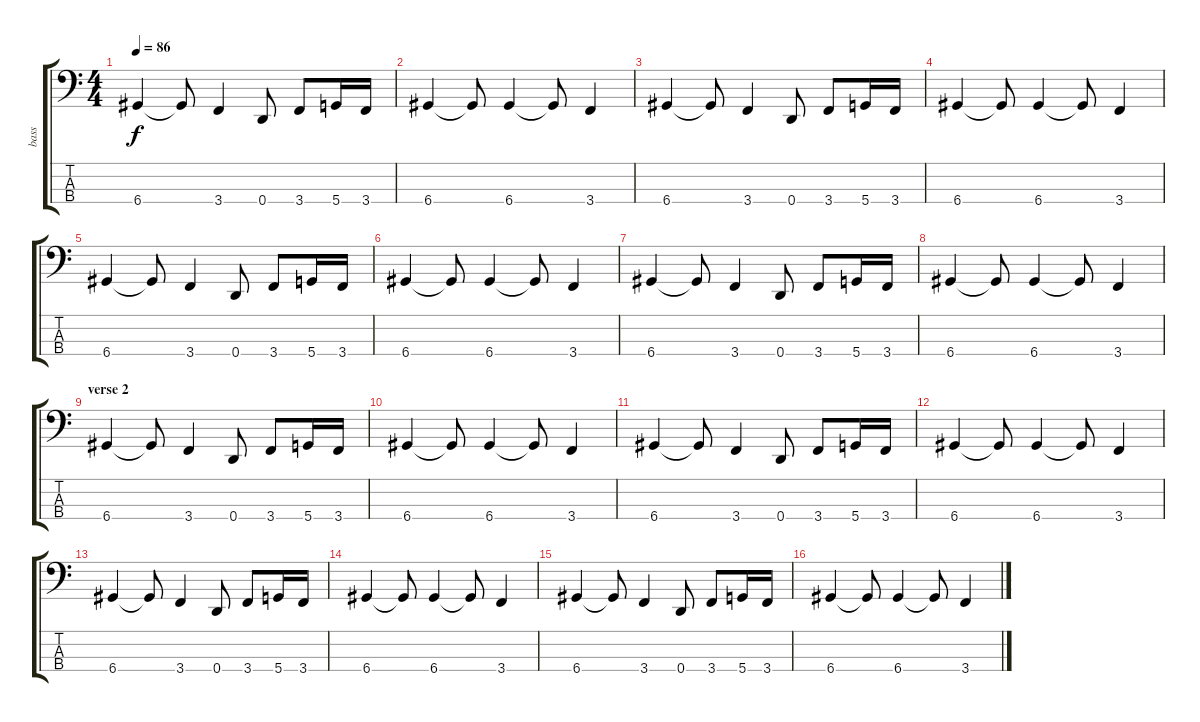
\track ("bass" "bass") {instrument acousticbass}
\staff {score tabs}
\tuning (G2 D2 A1 D1) {hide}
\ts (4 4)
\tempo 86
\clef f4
\ks c
6.4.4{dy f} 6.4{t}.8 3.4.4 0.4.8 3.4.8 5.4.16 3.4.16 |
6.4.4 6.4{t}.8 6.4.4 6.4{t}.8 3.4.4 |
6.4.4 6.4{t}.8 3.4.4 0.4.8 3.4.8 5.4.16 3.4.16 |
6.4.4 6.4{t}.8 6.4.4 6.4{t}.8 3.4.4 |
6.4.4 6.4{t}.8 3.4.4 0.4.8 3.4.8 5.4.16 3.4.16 |
6.4.4 6.4{t}.8 6.4.4 6.4{t}.8 3.4.4 |
6.4.4 6.4{t}.8 3.4.4 0.4.8 3.4.8 5.4.16 3.4.16 |
6.4.4 6.4{t}.8 6.4.4 6.4{t}.8 3.4.4 |
\section ("" "verse 2")
6.4.4 6.4{t}.8 3.4.4 0.4.8 3.4.8 5.4.16 3.4.16 |
6.4.4 6.4{t}.8 6.4.4 6.4{t}.8 3.4.4 |
6.4.4 6.4{t}.8 3.4.4 0.4.8 3.4.8 5.4.16 3.4.16 |
6.4.4 6.4{t}.8 6.4.4 6.4{t}.8 3.4.4 |
6.4.4 6.4{t}.8 3.4.4 0.4.8 3.4.8 5.4.16 3.4.16 |
6.4.4 6.4{t}.8 6.4.4 6.4{t}.8 3.4.4 |
6.4.4 6.4{t}.8 3.4.4 0.4.8 3.4.8 5.4.16 3.4.16 |
6.4.4 6.4{t}.8 6.4.4 6.4{t}.8 3.4.4
